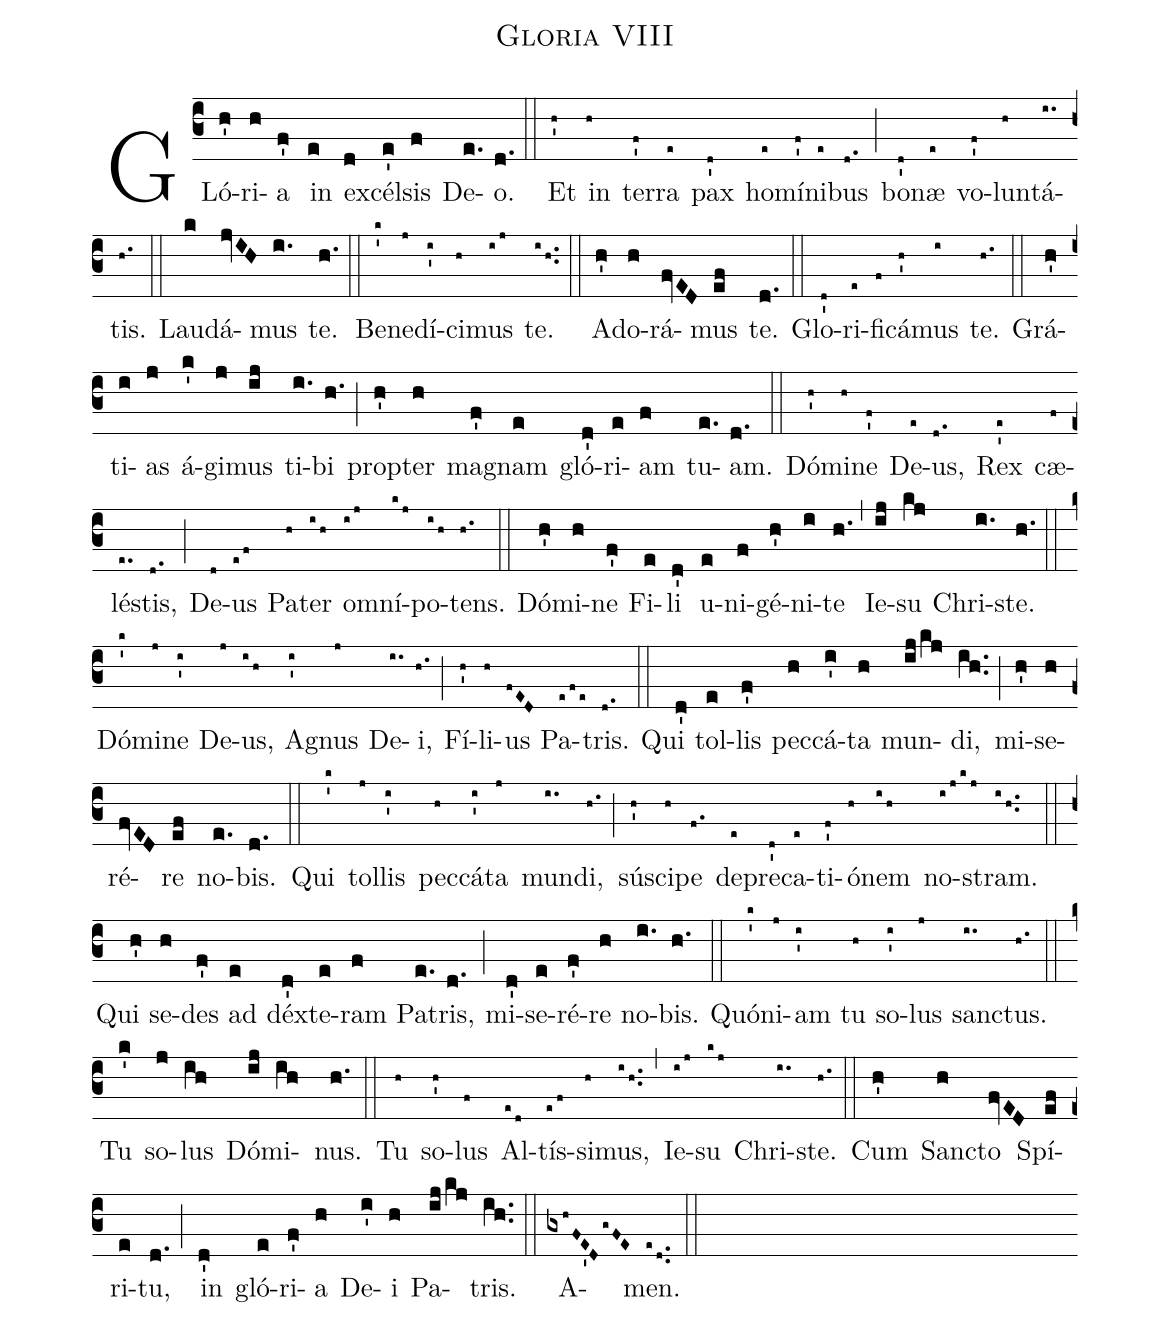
name:Gloria VIII;
%%
(c3) GLó(h')ri(h)a(f') in(e) e(d)xcél(e')sis(f) De(e.)o.(d.) (::)

Et(h'~) in(h~) ter(f'~)ra(e~) pax(d'~) ho(e~)mí(f'~)ni(e~)bus(d.~) (;) bo(d'~)næ(e~) vo(f'~)lun(h~)tá(i.~)tis.(h.~) (::)

Lau(k)dá-(jvIH)mus(i.) te.(h.) (::)

Be(k'~)ne(j~)dí(i'~)ci(h~)mus(i~j~) te.(i~h..~) (::)

A(h')do(h)rá-(fvED)mus(ef) te.(d.) (::)

Glo(d'~)ri(e~)fi(f~)cá(h'~)mus(i~) te.(h.~) (::)

Grá(h')ti(i)as(j) á(k')gi(j)mus(ij) ti(i.)bi(h.) (;) prop(h')ter(h) ma(f')gnam(e) gló(d')ri(e)am(f) tu(e.)am.(d.) (::)

Dó(h'~)mi(h~)ne(f'~) De(e~)us,(d.~) Rex(e'~) cæ(f~)lé(e.~)stis,(d.~) (;) De(d~)us(e~f~) Pa(h~)ter(i~h~) o(i~j~)mní(k~j~)po(i~h~)tens.(h~.) (::)

Dó(h')mi(h)ne(f') Fi(e)li(d') u(e)ni(f)gé(h')ni(i)te(h.) (,) Ie(ij)su(kj) Chri(i.)ste.(h.) (::)

Dó(k~')mi(j~)ne(i~') De(j~)us,(i~h~) A(i~')gnus(j~) De(i~.)i,(h~.) (;) Fí(h~')li(h~)us(f~E~D~) Pa(e~f~e~)tris.(d~.) (::)

Qui(d') tol(e)lis(f') pec(h)cá(i')ta(h) mun(ij/kj)di,(ih..) (;) mi(h')se(h)ré(fvED)re(ef) no(e.)bis.(d.) (::)

Qui(k'~) tol(j~)lis(i'~) pec(h~)cá(i'~)ta(j~) mun(i~.)di,(h~.) (;) sús(h~')ci(h~)pe(f.~) de(e~)pre(d'~)ca(e~)ti(f'~)ó(h~)nem(i~h~) no(i~j~!/k~j~)stram.(i~h~..) (::)

Qui(h') se(h)des(f') ad(e) dé(d')xte(e)ram(f) Pa(e.)tris,(d.) (;) mi(d')se(e)ré(f')re(h) no(i.)bis.(h.) (::)

Quó(k~')ni(j~)am(i~') tu(h~) so(i~')lus(j~) san(i~.)ctus.(h~.) (::)

Tu(k') so(j)lus(ih) Dó(ij)mi(ih )nus.(h.) (::)

Tu(h~) so(h~')lus(f~) Al(e~d~)tís(e~f~)si(h~)mus,(i~h~..) (,) Ie(i~j~)su(k~j~) Chri-(i~.)ste.(h~.) (::)

Cum(h') San(h)cto(fvED) Spí(ef)ri(e)tu,(d.) (;) in(d') gló(e)ri(f')a(h) De(i')i(h) Pa(ij!/kj)tris.(ih..) (::)

A(gx~h~F~E~'D~g~F~E~)men.(e~d~..) (::)
